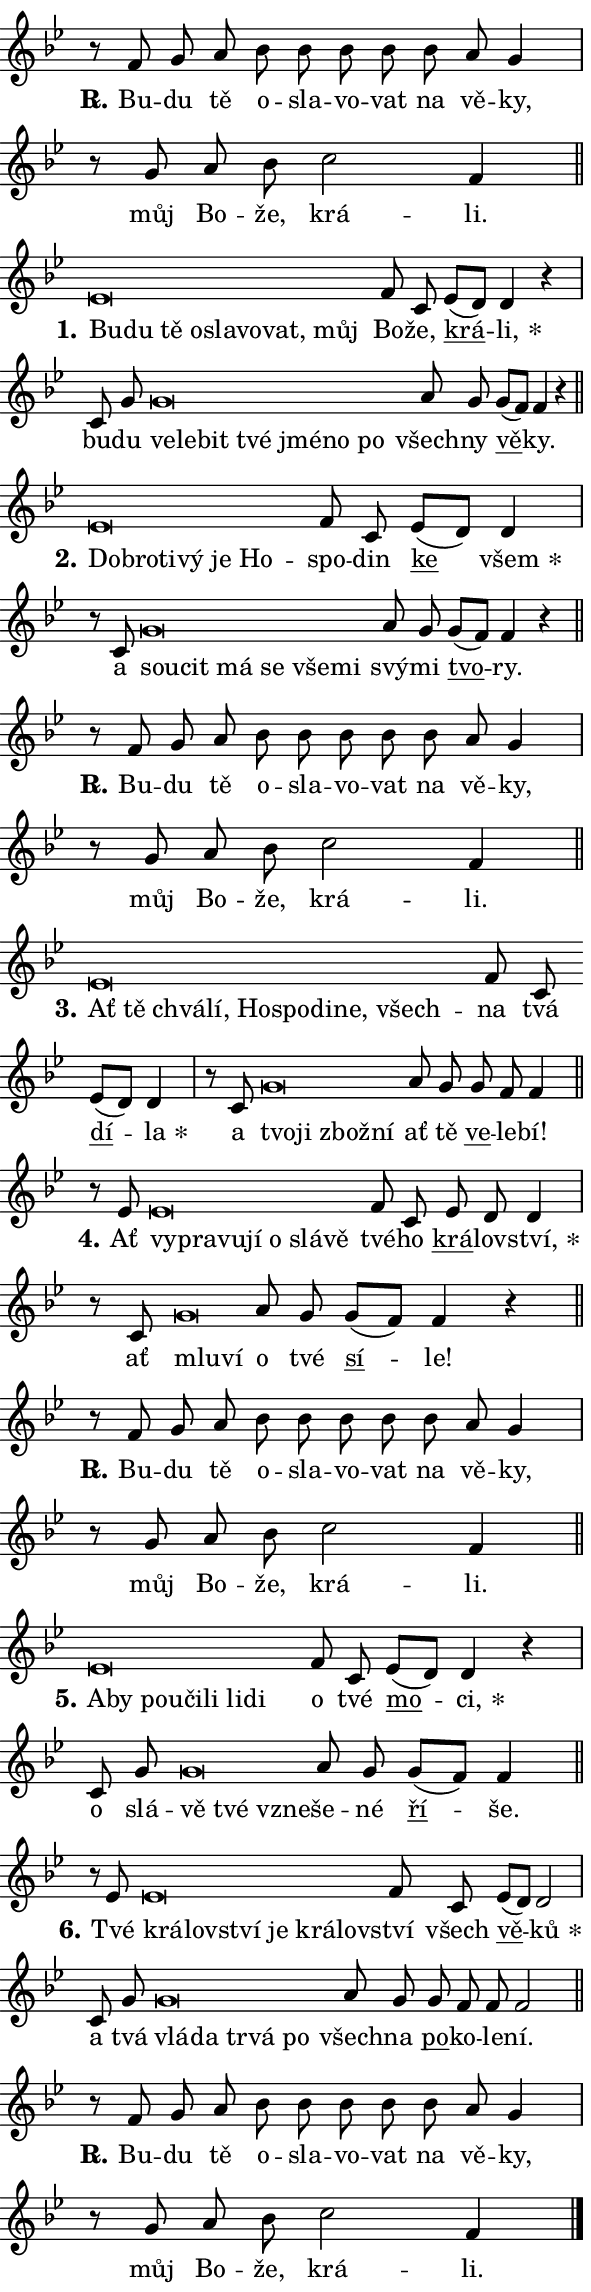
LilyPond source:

\version "2.24.0"
\header { tagline = "" }
\paper {
  indent = 0\cm
  top-margin = 0\cm
  right-margin = 0.13\cm % to fit lyric hyphens
  bottom-margin = 0\cm
  left-margin = 0\cm
  paper-width = 10\cm
  page-breaking = #ly:one-page-breaking
  system-system-spacing.basic-distance = #11
  score-system-spacing.basic-distance = #11
  ragged-last = ##f
}


%% Author: Thomas Morley
%% https://lists.gnu.org/archive/html/lilypond-user/2020-05/msg00002.html
#(define (line-position grob)
"Returns position of @var[grob} in current system:
   @code{'start}, if at first time-step
   @code{'end}, if at last time-step
   @code{'middle} otherwise
"
  (let* ((col (ly:item-get-column grob))
         (ln (ly:grob-object col 'left-neighbor))
         (rn (ly:grob-object col 'right-neighbor))
         (col-to-check-left (if (ly:grob? ln) ln col))
         (col-to-check-right (if (ly:grob? rn) rn col))
         (break-dir-left
           (and
             (ly:grob-property col-to-check-left 'non-musical #f)
             (ly:item-break-dir col-to-check-left)))
         (break-dir-right
           (and
             (ly:grob-property col-to-check-right 'non-musical #f)
             (ly:item-break-dir col-to-check-right))))
        (cond ((eqv? 1 break-dir-left) 'start)
              ((eqv? -1 break-dir-right) 'end)
              (else 'middle))))

#(define (tranparent-at-line-position vctor)
  (lambda (grob)
  "Relying on @code{line-position} select the relevant enry from @var{vctor}.
Used to determine transparency,"
    (case (line-position grob)
      ((end) (not (vector-ref vctor 0)))
      ((middle) (not (vector-ref vctor 1)))
      ((start) (not (vector-ref vctor 2))))))

noteHeadBreakVisibility =
#(define-music-function (break-visibility)(vector?)
"Makes @code{NoteHead}s transparent relying on @var{break-visibility}"
#{
  \override NoteHead.transparent =
    #(tranparent-at-line-position break-visibility)
#})

#(define delete-ledgers-for-transparent-note-heads
  (lambda (grob)
    "Reads whether a @code{NoteHead} is transparent.
If so this @code{NoteHead} is removed from @code{'note-heads} from
@var{grob}, which is supposed to be @code{LedgerLineSpanner}.
As a result ledgers are not printed for this @code{NoteHead}"
    (let* ((nhds-array (ly:grob-object grob 'note-heads))
           (nhds-list
             (if (ly:grob-array? nhds-array)
                 (ly:grob-array->list nhds-array)
                 '()))
           ;; Relies on the transparent-property being done before
           ;; Staff.LedgerLineSpanner.after-line-breaking is executed.
           ;; This is fragile ...
           (to-keep
             (remove
               (lambda (nhd)
                 (ly:grob-property nhd 'transparent #f))
               nhds-list)))
      ;; TODO find a better method to iterate over grob-arrays, similiar
      ;; to filter/remove etc for lists
      ;; For now rebuilt from scratch
      (set! (ly:grob-object grob 'note-heads)  '())
      (for-each
        (lambda (nhd)
          (ly:pointer-group-interface::add-grob grob 'note-heads nhd))
        to-keep))))

squashNotes = {
  \override NoteHead.X-extent = #'(-0.2 . 0.2)
  \override NoteHead.Y-extent = #'(-0.75 . 0)
  \override NoteHead.stencil =
    #(lambda (grob)
       (let ((pos (ly:grob-property grob 'staff-position)))
         (begin
           (if (< pos -7) (display "ERROR: Lower brevis then expected\n") (display ""))
           (if (<= pos -6) ly:text-interface::print ly:note-head::print))))
}
unSquashNotes = {
  \revert NoteHead.X-extent
  \revert NoteHead.Y-extent
  \revert NoteHead.stencil
}

hideNotes = \noteHeadBreakVisibility #begin-of-line-visible
unHideNotes = \noteHeadBreakVisibility #all-visible

% work-around for resetting accidentals
% https://lilypond.org/doc/v2.23/Documentation/notation/displaying-rhythms#unmetered-music
cadenzaMeasure = {
  \cadenzaOff
  \partial 1024 s1024
  \cadenzaOn
}

#(define-markup-command (accent layout props text) (markup?)
  "Underline accented syllable"
  (interpret-markup layout props
    #{\markup \override #'(offset . 4.3) \underline { #text }#}))

responsum = \markup \concat {
  "R" \hspace #-1.05 \path #0.1 #'((moveto 0 0.07) (lineto 0.9 0.8)) \hspace #0.05 "."
}

spaceSize = #0.6828661417322834 % exact space size for TeX Gyre Schola

\layout {
  \context {
    \Staff
    \remove "Time_signature_engraver"
    \override LedgerLineSpanner.after-line-breaking = #delete-ledgers-for-transparent-note-heads
  }
  \context {
    \Lyrics {
      \override LyricSpace.minimum-distance = \spaceSize
      \override LyricText.font-name = #"TeX Gyre Schola"
      \override LyricText.font-size = 1
      \override StanzaNumber.font-name = #"TeX Gyre Schola Bold"
      \override StanzaNumber.font-size = 1
    }
  }
  \context {
    \Score 
    \override NoteHead.text =
      #(lambda (grob) 
        (let ((pos (ly:grob-property grob 'staff-position)))
          #{\markup {
            \combine
              \halign #-0.55 \raise #(if (= pos -6) 0 0.5) \override #'(thickness . 2) \draw-line #'(3.2 . 0)
              \musicglyph "noteheads.sM1"
          }#}))
  }
}

% magnetic-lyrics.ily
%
%   written by
%     Jean Abou Samra <jean@abou-samra.fr>
%     Werner Lemberg <wl@gnu.org>
%
%   adapted by
%     Jiri Hon <jiri.hon@gmail.com>
%
% Version 2022-Apr-15

% https://www.mail-archive.com/lilypond-user@gnu.org/msg149350.html

#(define (Left_hyphen_pointer_engraver context)
   "Collect syllable-hyphen-syllable occurrences in lyrics and store
them in properties.  This engraver only looks to the left.  For
example, if the lyrics input is @code{foo -- bar}, it does the
following.

@itemize @bullet
@item
Set the @code{text} property of the @code{LyricHyphen} grob between
@q{foo} and @q{bar} to @code{foo}.

@item
Set the @code{left-hyphen} property of the @code{LyricText} grob with
text @q{foo} to the @code{LyricHyphen} grob between @q{foo} and
@q{bar}.
@end itemize

Use this auxiliary engraver in combination with the
@code{lyric-@/text::@/apply-@/magnetic-@/offset!} hook."
   (let ((hyphen #f)
         (text #f))
     (make-engraver
      (acknowledgers
       ((lyric-syllable-interface engraver grob source-engraver)
        (set! text grob)))
      (end-acknowledgers
       ((lyric-hyphen-interface engraver grob source-engraver)
        ;(when (not (grob::has-interface grob 'lyric-space-interface))
          (set! hyphen grob)));)
      ((stop-translation-timestep engraver)
       (when (and text hyphen)
         (ly:grob-set-object! text 'left-hyphen hyphen))
       (set! text #f)
       (set! hyphen #f)))))

#(define (lyric-text::apply-magnetic-offset! grob)
   "If the space between two syllables is less than the value in
property @code{LyricText@/.details@/.squash-threshold}, move the right
syllable to the left so that it gets concatenated with the left
syllable.

Use this function as a hook for
@code{LyricText@/.after-@/line-@/breaking} if the
@code{Left_@/hyphen_@/pointer_@/engraver} is active."
   (let ((hyphen (ly:grob-object grob 'left-hyphen #f)))
     (when hyphen
       (let ((left-text (ly:spanner-bound hyphen LEFT)))
         (when (grob::has-interface left-text 'lyric-syllable-interface)
           (let* ((common (ly:grob-common-refpoint grob left-text X))
                  (this-x-ext (ly:grob-extent grob common X))
                  (left-x-ext
                   (begin
                     ;; Trigger magnetism for left-text.
                     (ly:grob-property left-text 'after-line-breaking)
                     (ly:grob-extent left-text common X)))
                  ;; `delta` is the gap width between two syllables.
                  (delta (- (interval-start this-x-ext)
                            (interval-end left-x-ext)))
                  (details (ly:grob-property grob 'details))
                  (threshold (assoc-get 'squash-threshold details 0.2)))
             (when (< delta threshold)
               (let* (;; We have to manipulate the input text so that
                      ;; ligatures crossing syllable boundaries are not
                      ;; disabled.  For languages based on the Latin
                      ;; script this is essentially a beautification.
                      ;; However, for non-Western scripts it can be a
                      ;; necessity.
                      (lt (ly:grob-property left-text 'text))
                      (rt (ly:grob-property grob 'text))
                      (is-space (grob::has-interface hyphen 'lyric-space-interface))
                      (space (if is-space " " ""))
                      (extra-delta (if is-space spaceSize 0))
                      ;; Append new syllable.
                      (ltrt-space (if (and (string? lt) (string? rt))
                                (string-append lt space rt)
                                (make-concat-markup (list lt space rt))))
                      ;; Right-align `ltrt` to the right side.
                      (ltrt-space-markup (grob-interpret-markup
                               grob
                               (make-translate-markup
                                (cons (interval-length this-x-ext) 0)
                                (make-right-align-markup ltrt-space)))))
                 (begin
                   ;; Don't print `left-text`.
                   (ly:grob-set-property! left-text 'stencil #f)
                   ;; Set text and stencil (which holds all collected
                   ;; syllables so far) and shift it to the left.
                   (ly:grob-set-property! grob 'text ltrt-space)
                   (ly:grob-set-property! grob 'stencil ltrt-space-markup)
                   (ly:grob-translate-axis! grob (- (- delta extra-delta)) X))))))))))


#(define (lyric-hyphen::displace-bounds-first grob)
   ;; Make very sure this callback isn't triggered too early.
   (let ((left (ly:spanner-bound grob LEFT))
         (right (ly:spanner-bound grob RIGHT)))
     (ly:grob-property left 'after-line-breaking)
     (ly:grob-property right 'after-line-breaking)
     (ly:lyric-hyphen::print grob)))

squashThreshold = #0.4

\layout {
  \context {
    \Lyrics
    \consists #Left_hyphen_pointer_engraver
    \override LyricText.after-line-breaking =
      #lyric-text::apply-magnetic-offset!
    \override LyricHyphen.stencil = #lyric-hyphen::displace-bounds-first
    \override LyricText.details.squash-threshold = \squashThreshold
    \override LyricHyphen.minimum-distance = 0
    \override LyricHyphen.minimum-length = \squashThreshold
  }
}

squashText = \override LyricText.details.squash-threshold = 9999
unSquashText = \override LyricText.details.squash-threshold = \squashThreshold

leftText = \override LyricText.self-alignment-X = #LEFT
unLeftText = \revert LyricText.self-alignment-X

starOffset = #(lambda (grob) 
                (let ((x_offset (ly:self-alignment-interface::aligned-on-x-parent grob)))
                  (if (= x_offset 0) 0 (+ x_offset 1.2))))

star = #(define-music-function (syllable)(string?)
"Append star separator at the end of a syllable"
#{
  \once \override LyricText.X-offset = #starOffset
  \lyricmode { \markup {
    #syllable
    \override #'((font-name . "TeX Gyre Schola Bold")) \hspace #0.2 \lower #0.65 \larger "*"
  } }
#})

starAccent = #(define-music-function (syllable)(string?)
"Append star separator at the end of a syllable and make accent"
#{
  \once \override LyricText.X-offset = #starOffset
  \lyricmode { \markup {
    \accent #syllable
    \override #'((font-name . "TeX Gyre Schola Bold")) \hspace #0.2 \lower #0.65 \larger "*"
  } }
#})

breath = #(define-music-function (syllable)(string?)
"Append breathing indicator at the end of a syllable"
#{
  \lyricmode { \markup { #syllable "+" } }
#})

optionalBreath = #(define-music-function (syllable)(string?)
"Append optional breathing indicator at the end of a syllable"
#{
  \lyricmode { \markup { #syllable "(+)" } }
#})


\score {
    <<
        \new Voice = "melody" { \cadenzaOn \key bes \major \relative { r8 f' g a bes bes bes bes \bar "" bes a g4 \cadenzaMeasure \bar "|" r8 g a bes \bar "" c2 f,4 \cadenzaMeasure \bar "||" \break } }
        \new Lyrics \lyricsto "melody" { \lyricmode { \set stanza = \responsum
Bu -- du tě o -- sla -- vo -- vat na vě -- ky, můj Bo -- že, krá -- li. } }
    >>
    \layout {}
}

\score {
    <<
        \new Voice = "melody" { \cadenzaOn \key bes \major \relative { \squashNotes es'\breve*1/16 \hideNotes \breve*1/16 \bar "" \breve*1/16 \bar "" \breve*1/16 \bar "" \breve*1/16 \bar "" \breve*1/16 \bar "" \breve*1/16 \breve*1/16 \bar "" \unHideNotes \unSquashNotes f8 c \bar "" es[( d)] d4 r \cadenzaMeasure \bar "|" c8 g' \bar "" \squashNotes g\breve*1/16 \hideNotes \breve*1/16 \bar "" \breve*1/16 \bar "" \breve*1/16 \bar "" \breve*1/16 \bar "" \breve*1/16 \breve*1/16 \bar "" \unHideNotes \unSquashNotes a8 g \bar "" g[( f)] f4 r \cadenzaMeasure \bar "||" \break } }
        \new Lyrics \lyricsto "melody" { \lyricmode { \set stanza = "1."
\leftText Bu -- \squashText du tě o -- sla -- vo -- vat, můj \unLeftText \unSquashText Bo -- že, \markup \accent krá -- \star li, bu -- du \leftText ve -- \squashText le -- bit tvé jmé -- no po \unLeftText \unSquashText všech -- ny \markup \accent vě -- ky. } }
    >>
    \layout {}
}

\score {
    <<
        \new Voice = "melody" { \cadenzaOn \key bes \major \relative { \squashNotes es'\breve*1/16 \hideNotes \breve*1/16 \bar "" \breve*1/16 \bar "" \breve*1/16 \bar "" \breve*1/16 \breve*1/16 \bar "" \unHideNotes \unSquashNotes f8 c \bar "" es[( d)] d4 \cadenzaMeasure \bar "|" r8 c8 \squashNotes g'\breve*1/16 \hideNotes \breve*1/16 \bar "" \breve*1/16 \bar "" \breve*1/16 \bar "" \breve*1/16 \breve*1/16 \bar "" \unHideNotes \unSquashNotes a8 g \bar "" g[( f)] f4 r \cadenzaMeasure \bar "||" \break } }
        \new Lyrics \lyricsto "melody" { \lyricmode { \set stanza = "2."
\leftText Dob -- \squashText ro -- ti -- vý je Ho -- \unLeftText \unSquashText spo -- din \markup \accent ke \star všem a \leftText sou -- \squashText cit má se vše -- mi \unLeftText \unSquashText svý -- mi \markup \accent tvo -- ry. } }
    >>
    \layout {}
}

\score {
    <<
        \new Voice = "melody" { \cadenzaOn \key bes \major \relative { r8 f' g a bes bes bes bes \bar "" bes a g4 \cadenzaMeasure \bar "|" r8 g a bes \bar "" c2 f,4 \cadenzaMeasure \bar "||" \break } }
        \new Lyrics \lyricsto "melody" { \lyricmode { \set stanza = \responsum
Bu -- du tě o -- sla -- vo -- vat na vě -- ky, můj Bo -- že, krá -- li. } }
    >>
    \layout {}
}

\score {
    <<
        \new Voice = "melody" { \cadenzaOn \key bes \major \relative { \squashNotes es'\breve*1/16 \hideNotes \breve*1/16 \bar "" \breve*1/16 \bar "" \breve*1/16 \bar "" \breve*1/16 \bar "" \breve*1/16 \bar "" \breve*1/16 \bar "" \breve*1/16 \breve*1/16 \bar "" \unHideNotes \unSquashNotes f8 c \bar "" es[( d)] d4 \cadenzaMeasure \bar "|" r8 c8 \squashNotes g'\breve*1/16 \hideNotes \breve*1/16 \bar "" \breve*1/16 \breve*1/16 \bar "" \unHideNotes \unSquashNotes a8 g \bar "" g f f4 \cadenzaMeasure \bar "||" \break } }
        \new Lyrics \lyricsto "melody" { \lyricmode { \set stanza = "3."
\leftText Ať \squashText tě chvá -- lí, Ho -- spo -- di -- ne, všech -- \unLeftText \unSquashText na tvá \markup \accent dí -- \star la a \leftText tvo -- \squashText ji zbož -- ní \unLeftText \unSquashText ať tě \markup \accent ve -- le -- bí! } }
    >>
    \layout {}
}

\score {
    <<
        \new Voice = "melody" { \cadenzaOn \key bes \major \relative { r8 es' \squashNotes es\breve*1/16 \hideNotes \breve*1/16 \bar "" \breve*1/16 \bar "" \breve*1/16 \bar "" \breve*1/16 \bar "" \breve*1/16 \breve*1/16 \bar "" \unHideNotes \unSquashNotes f8 c \bar "" es d d4 \cadenzaMeasure \bar "|" r8 c8 \squashNotes g'\breve*1/16 \hideNotes \breve*1/16 \bar "" \unHideNotes \unSquashNotes a8 g \bar "" g[( f)] f4 r \cadenzaMeasure \bar "||" \break } }
        \new Lyrics \lyricsto "melody" { \lyricmode { \set stanza = "4."
Ať \leftText vy -- \squashText pra -- vu -- jí o slá -- vě \unLeftText \unSquashText tvé -- ho \markup \accent krá -- lov -- \star ství, ať \leftText mlu -- \squashText ví \unLeftText \unSquashText o tvé \markup \accent sí -- le! } }
    >>
    \layout {}
}

\score {
    <<
        \new Voice = "melody" { \cadenzaOn \key bes \major \relative { r8 f' g a bes bes bes bes \bar "" bes a g4 \cadenzaMeasure \bar "|" r8 g a bes \bar "" c2 f,4 \cadenzaMeasure \bar "||" \break } }
        \new Lyrics \lyricsto "melody" { \lyricmode { \set stanza = \responsum
Bu -- du tě o -- sla -- vo -- vat na vě -- ky, můj Bo -- že, krá -- li. } }
    >>
    \layout {}
}

\score {
    <<
        \new Voice = "melody" { \cadenzaOn \key bes \major \relative { \squashNotes es'\breve*1/16 \hideNotes \breve*1/16 \bar "" \breve*1/16 \bar "" \breve*1/16 \bar "" \breve*1/16 \bar "" \breve*1/16 \bar "" \breve*1/16 \breve*1/16 \bar "" \unHideNotes \unSquashNotes f8 c \bar "" es[( d)] d4 r \cadenzaMeasure \bar "|" c8 g' \bar "" \squashNotes g\breve*1/16 \hideNotes \breve*1/16 \breve*1/16 \bar "" \unHideNotes \unSquashNotes a8 g \bar "" g[( f)] f4 \cadenzaMeasure \bar "||" \break } }
        \new Lyrics \lyricsto "melody" { \lyricmode { \set stanza = "5."
\leftText A -- \squashText by po -- u -- či -- li li -- di \unLeftText \unSquashText o tvé \markup \accent mo -- \star ci, o slá -- \leftText vě \squashText tvé vzne -- \unLeftText \unSquashText še -- né \markup \accent ří -- še. } }
    >>
    \layout {}
}

\score {
    <<
        \new Voice = "melody" { \cadenzaOn \key bes \major \relative { r8 es' \squashNotes es\breve*1/16 \hideNotes \breve*1/16 \bar "" \breve*1/16 \bar "" \breve*1/16 \bar "" \breve*1/16 \breve*1/16 \bar "" \unHideNotes \unSquashNotes f8 c \bar "" es[( d)] d2 \cadenzaMeasure \bar "|" c8 g' \bar "" \squashNotes g\breve*1/16 \hideNotes \breve*1/16 \bar "" \breve*1/16 \bar "" \breve*1/16 \breve*1/16 \bar "" \unHideNotes \unSquashNotes a8 g \bar "" g f f f2 \cadenzaMeasure \bar "||" \break } }
        \new Lyrics \lyricsto "melody" { \lyricmode { \set stanza = "6."
Tvé \leftText krá -- \squashText lov -- ství je krá -- lov -- \unLeftText \unSquashText ství všech \markup \accent vě -- \star ků a tvá \leftText vlá -- \squashText da tr -- vá po \unLeftText \unSquashText všech -- na \markup \accent po -- ko -- le -- ní. } }
    >>
    \layout {}
}

\score {
    <<
        \new Voice = "melody" { \cadenzaOn \key bes \major \relative { r8 f' g a bes bes bes bes \bar "" bes a g4 \cadenzaMeasure \bar "|" r8 g a bes \bar "" c2 f,4 \cadenzaMeasure \bar "||" \break } \bar "|." }
        \new Lyrics \lyricsto "melody" { \lyricmode { \set stanza = \responsum
Bu -- du tě o -- sla -- vo -- vat na vě -- ky, můj Bo -- že, krá -- li. } }
    >>
    \layout {}
}
